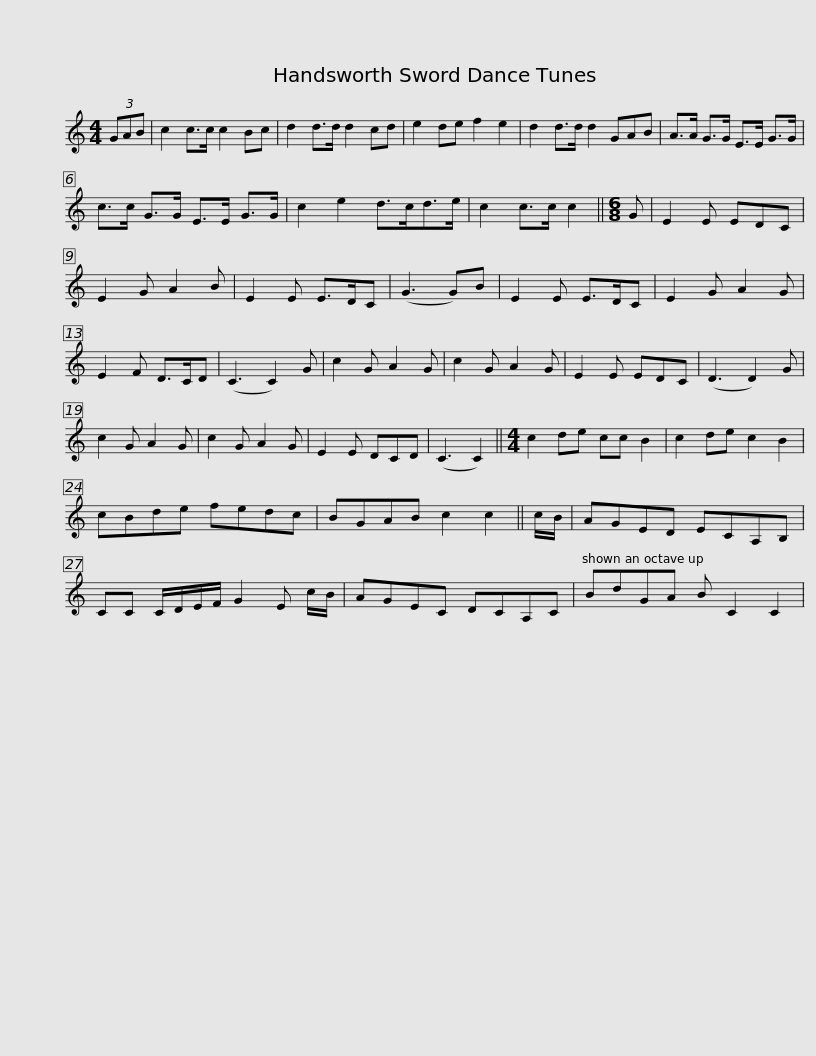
X:1
L:1/8
M:4/4
I:linebreak $
K:C
V:1 treble
V:1
 (3GAB | c2 c>c c2 Bc | d2 d>d d2 cd | e2 de f2 e2 | d2 d>d d2 GAB | %5
 A>A G>G E>E G>G |$ c>c G>G E>E G>G | c2 e2 d>cd>e | c2 c>c c2 ||[M:6/8] G | %10
 E2 E EDC | E2 G A2 B | E2 E E>DC | (G3 G)B |$ E2 E E>DC | %15
 E2 G A2 G | E2 F D>CD | (C3 C2) G | c2 G A2 G | c2 G A2 G | %20
 E2 E EDC | (D3 D2) G |$ c2 G A2 G | c2 G A2 G | E2 E DCD | %25
 (C3 C2) ||[M:4/4] c2 de cc B2 | c2 de c2 B2 | cBde fedc | BGAB c2 c2 ||$ %30
 c/B/ | AGED ECA,B, | CC C/D/E/F/ G2 E c/B/ | AGEC DCA,C | BdGA B C2 C2 | %35
